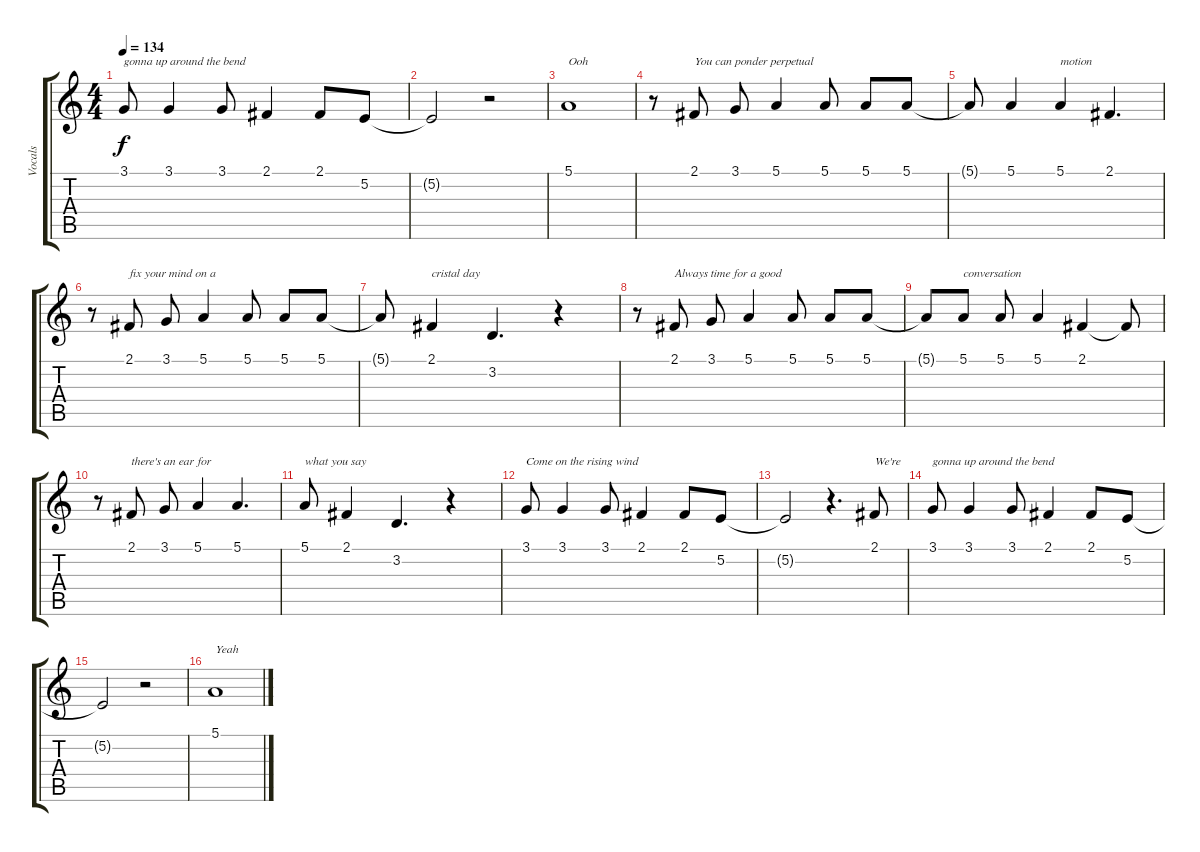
\track ("Vocals" "Vocals") {instrument lead3calliope}
\staff {score tabs}
\tuning (E4 B3 G3 D3 A2 E2) {hide}
\ts (4 4)
\tempo 134
\clef g2
\ks c
3.1.8{txt "gonna up around the bend" dy f} 3.1.4 3.1.8 2.1.4 2.1.8 5.2.8 |
5.2{t}.2 r.2 |
5.1.1{txt "Ooh"} |
r.8 2.1.8{txt "You can ponder perpetual"} 3.1.8 5.1.4 5.1.8 5.1.8 5.1.8 |
5.1{t}.8 5.1.4 5.1.4{txt "motion"} 2.1.4{d} |
r.8 2.1.8{txt "fix your mind on a"} 3.1.8 5.1.4 5.1.8 5.1.8 5.1.8 |
5.1{t}.8 2.1.4{txt "cristal day"} 3.2.4{d} r.4 |
r.8 2.1.8{txt "Always time for a good"} 3.1.8 5.1.4 5.1.8 5.1.8 5.1.8 |
5.1{t}.8 5.1.8{txt "conversation"} 5.1.8 5.1.4 2.1.4 2.1{t}.8 |
r.8 2.1.8{txt "there's an ear for"} 3.1.8 5.1.4 5.1.4{d} |
5.1.8{txt "what you say"} 2.1.4 3.2.4{d} r.4 |
3.1.8{txt "Come on the rising wind"} 3.1.4 3.1.8 2.1.4 2.1.8 5.2.8 |
5.2{t}.2 r.4{d} 2.1.8{txt "We're"} |
3.1.8{txt "gonna up around the bend"} 3.1.4 3.1.8 2.1.4 2.1.8 5.2.8 |
5.2{t}.2 r.2 |
5.1.1{txt "Yeah"}
